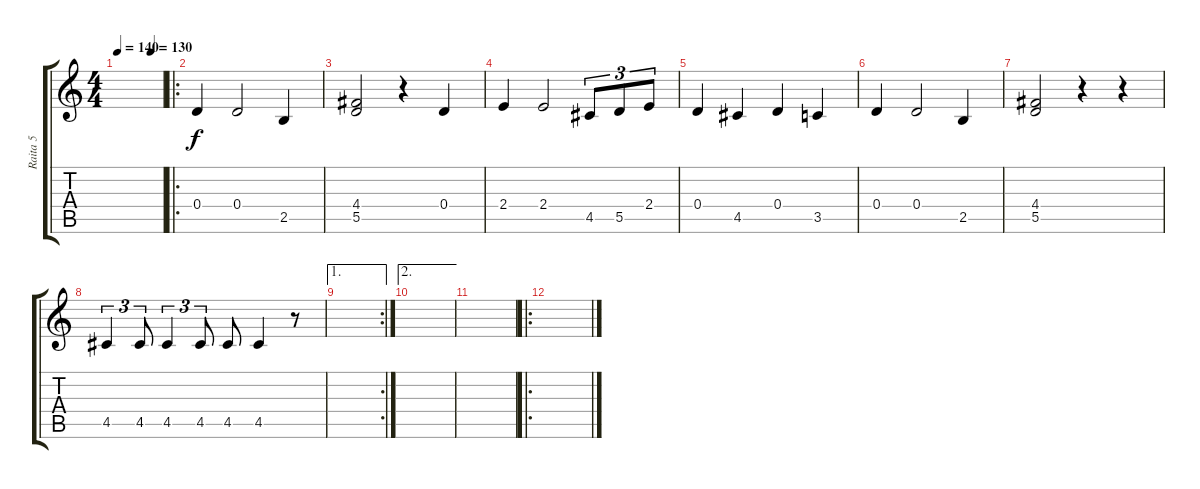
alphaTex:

\track ("Raita 5" "Raita 5") {instrument overdrivenguitar}
\staff {score tabs}
\tuning (E4 B3 G3 D3 A2 E2) {hide}
\ts (4 4)
\tempo 140
\tempo (130 0.75)
\tempo 140
\clef g2
\ks c
|
\ro
0.4.4 0.4.2 2.5.4 |
(4.4 5.5).2 r.4 0.4.4 |
2.4.4 2.4.2 4.5.8{tu (3 2)} 5.5.8{tu (3 2)} 2.4.8{tu (3 2)} |
0.4.4 4.5.4 0.4.4 3.5.4 |
0.4.4 0.4.2 2.5.4 |
(4.4 5.5).2 r.4 r.4 |
4.5.4{tu (3 2)} 4.5.8{tu (3 2)} 4.5.4{tu (3 2)} 4.5.8{tu (3 2)} 4.5.8 4.5.4 r.8 |
\ae 1
\rc 2
|
\ae 2
|
|
\ro
